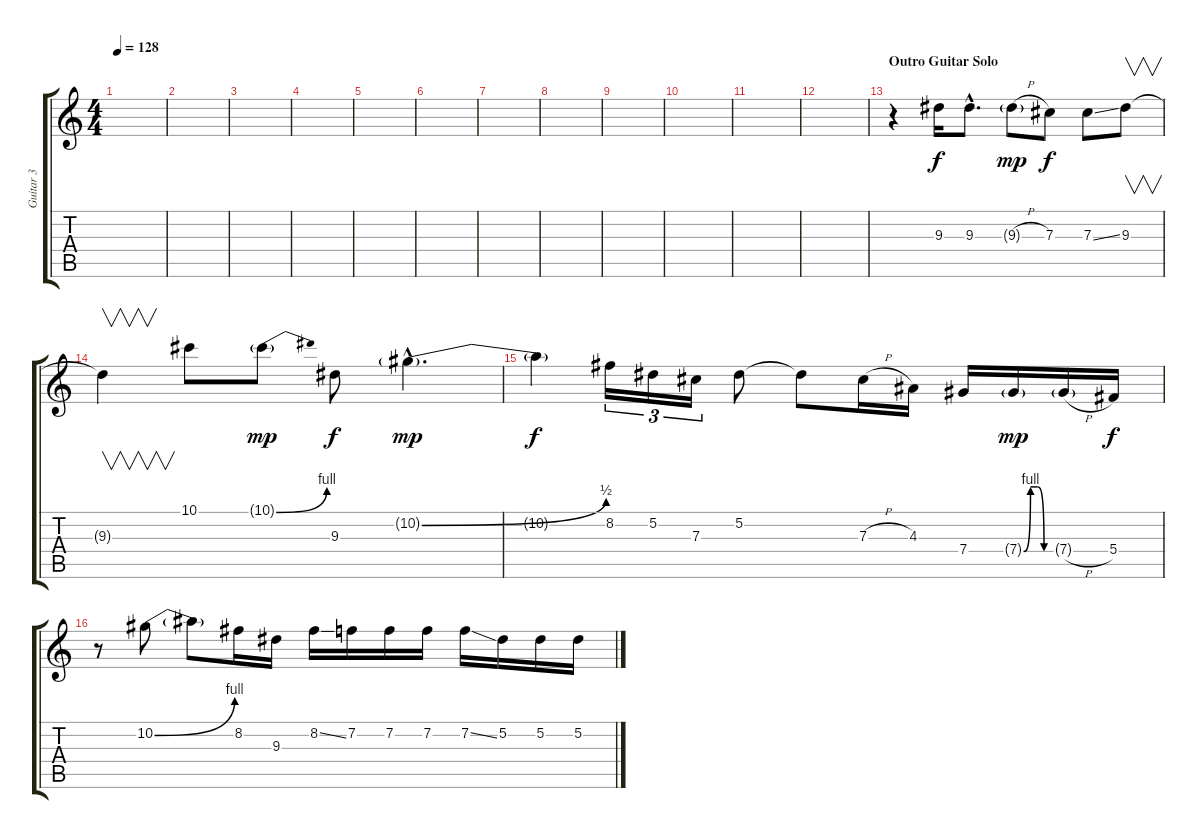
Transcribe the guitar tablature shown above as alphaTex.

\track ("Guitar 3" "Guitar 3") {instrument distortionguitar}
\staff {score tabs}
\tuning (Eb4 Bb3 Gb3 Db3 Ab2 Eb2) {hide}
\ts (4 4)
\tempo 128
\clef g2
\ks c
|
|
|
|
|
|
|
|
|
|
|
|
\section ("" "Outro Guitar Solo")
r.4 9.3.16{dy f} 9.3{hac}.8{d} 9.3{h g}.8{dy mp} 7.3.8{dy f} 7.3{ss}.8 9.3.8{v} |
9.3{t}.4{v} 10.1.8 10.1{be (bend 0 0 60 4) g}.8{dy mp} 9.3.8{dy f} 10.2{be (bend 0 0 60 2) g hac}.4{d dy mp} |
10.2{t}.4{dy f} 8.2.16{tu (3 2)} 5.2.16{tu (3 2)} 7.3.16{tu (3 2)} 5.2.8 5.2{t}.8 7.3{h}.16 4.3.16 7.4.16 7.4{be (custom 0 0 15 4 30 4 45 0 60 0) g}.16{dy mp} 7.4{h g}.16 5.4.16{dy f} |
r.8 10.2{be (bend 0 0 60 4)}.8 10.2{t}.8 8.2.16 9.3.16 8.2{ss}.16 7.2.16 7.2.16 7.2.16 7.2{ss}.16 5.2.16 5.2.16 5.2.16
